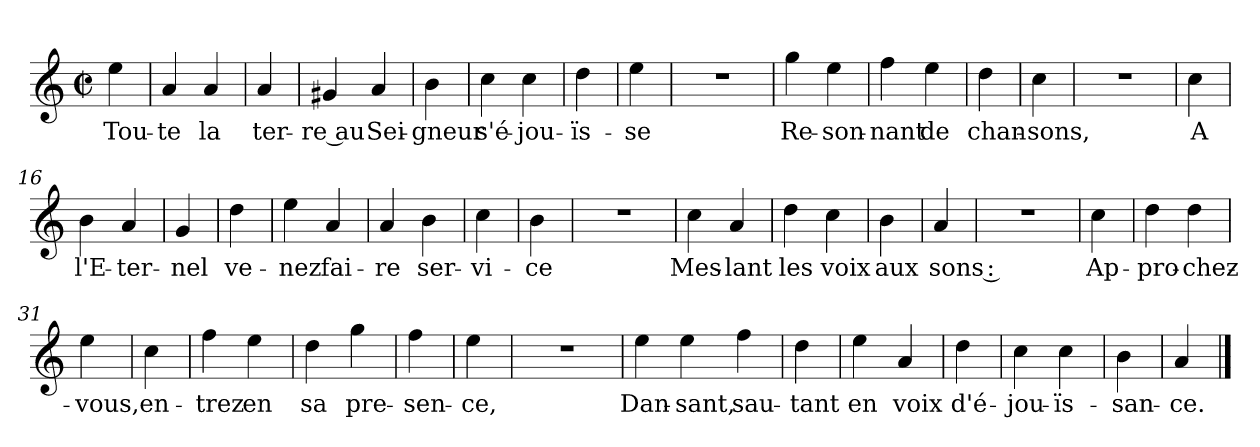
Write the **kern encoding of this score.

**kern	**text
*part1	*part1
*staff1	*staff1
*clefG2	*
*k[]	*
*C:	*
*M2/2	*
*met(c|)	*
=1	=1
4ee	Tou-
=2	=2
4a	-te
4a	la
=3	=3
4a	ter-
=4	=4
4g#X	-re au
4a	Sei-
=5	=5
4b	-gneur
=6	=6
4cc	s'é-
4cc	-jou-
=7	=7
4dd	-ïs-
=8	=8
4ee	-se
=9	=9
1r	.
=10	=10
4gg	Re-
4ee	-son-
=11	=11
4ff	-nant
4ee	de
=12	=12
4dd	chan-
=13	=13
4cc	-sons,
=14	=14
1r	.
=15	=15
4cc	A
=16	=16
4b	l'E-
4a	-ter-
=17	=17
4g	-nel
=18	=18
4dd	ve-
=19	=19
4ee	-nez
4a	fai-
=20	=20
4a	-re
4b	ser-
=21	=21
4cc	-vi-
=22	=22
4b	-ce
=23	=23
1r	.
=24	=24
4cc	Mes-
4a	-lant
=25	=25
4dd	les
4cc	voix
=26	=26
4b	aux
=27	=27
4a	sons :
=28	=28
1r	.
=29	=29
4cc	Ap-
=30	=30
4dd	-pro-
4dd	-chez -
=31	=31
4ee	vous,
=32	=32
4cc	en-
=33	=33
4ff	-trez
4ee	en
=34	=34
4dd	sa
4gg	pre-
=35	=35
4ff	-sen-
=36	=36
4ee	-ce,
=37	=37
1r	.
=38	=38
4ee	Dan-
4ee	-sant,
4ff	sau-
=40	=40
4dd	-tant
=41	=41
4ee	en
4a	voix
=42	=42
4dd	d'é-
=43	=43
4cc	-jou-
4cc	-ïs-
=44	=44
4b	-san-
=45	=45
4a	-ce.
==	==
*-	*-
